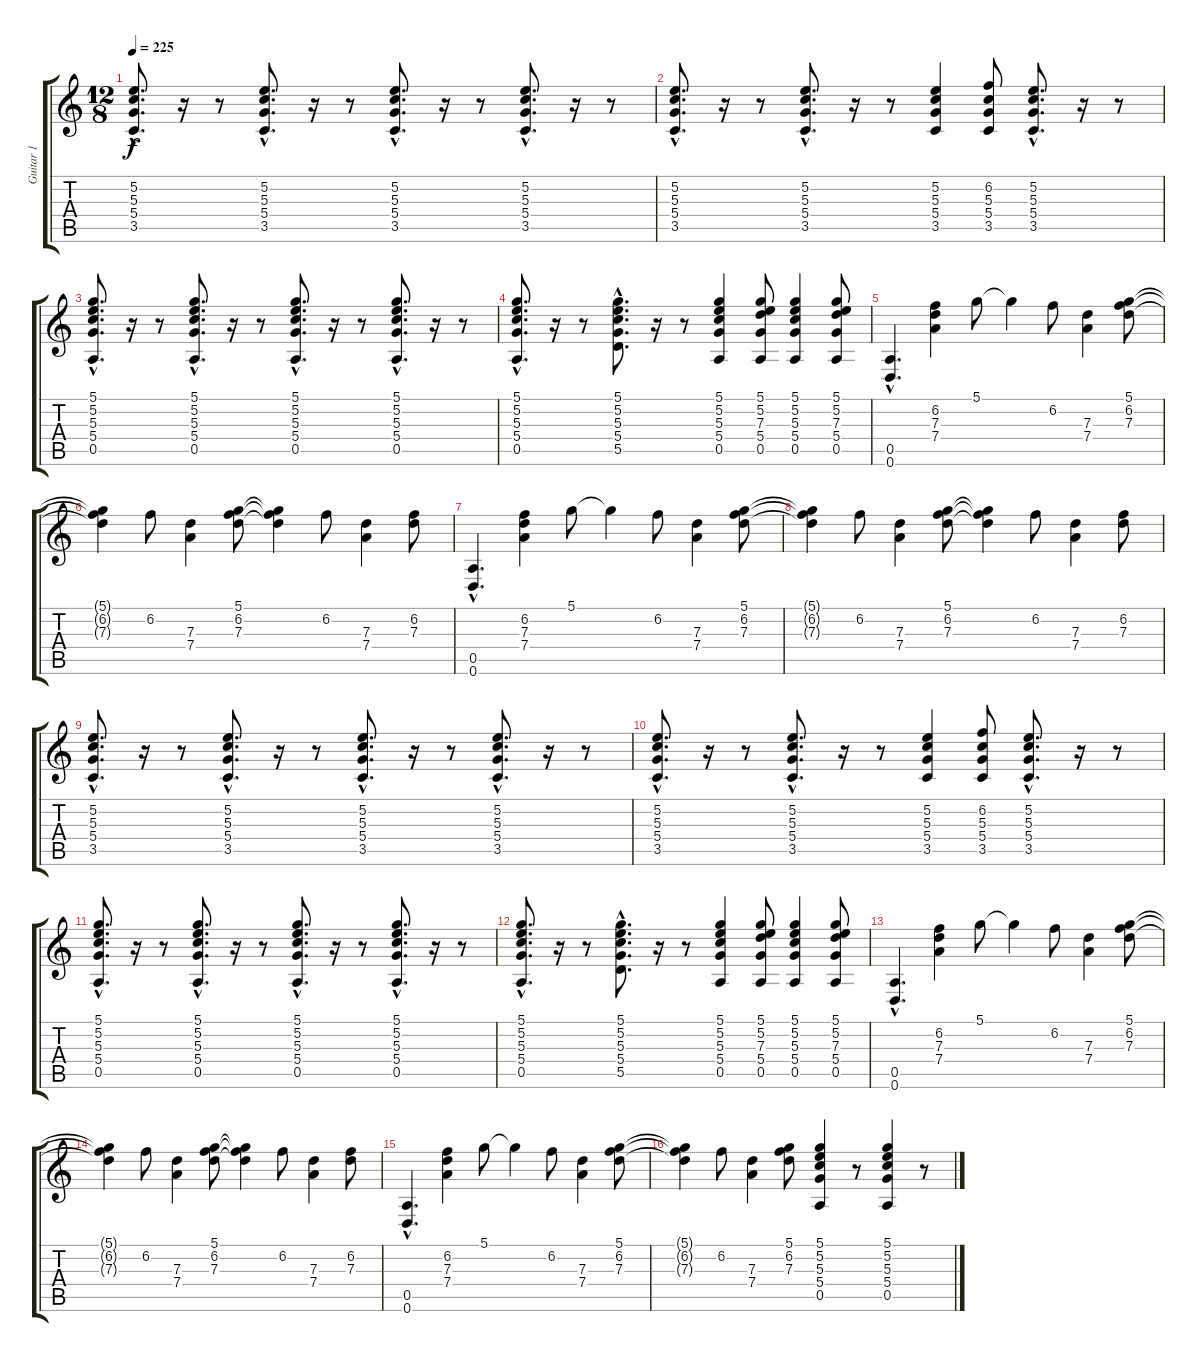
\track ("Guitar 1" "Guitar 1") {instrument electricguitarclean}
\staff {score tabs}
\tuning (D4 B3 G3 D3 A2 D2) {hide}
\ts (12 8)
\tempo 225
\clef g2
\ks c
(5.2{hac} 5.3{hac} 5.4{hac} 3.5{hac}).8{d dy f} r.16 r.8 (5.2{hac} 5.3{hac} 5.4{hac} 3.5{hac}).8{d} r.16 r.8 (5.2{hac} 5.3{hac} 5.4{hac} 3.5{hac}).8{d} r.16 r.8 (5.2{hac} 5.3{hac} 5.4{hac} 3.5{hac}).8{d} r.16 r.8 |
(5.2{hac} 5.3{hac} 5.4{hac} 3.5{hac}).8{d} r.16 r.8 (5.2{hac} 5.3{hac} 5.4{hac} 3.5{hac}).8{d} r.16 r.8 (5.2 5.3 5.4 3.5).4 (6.2 5.3 5.4 3.5).8 (5.2{hac} 5.3{hac} 5.4{hac} 3.5{hac}).8{d} r.16 r.8 |
(5.1{hac} 5.2{hac} 5.3{hac} 5.4{hac} 0.5{hac}).8{d} r.16 r.8 (5.1{hac} 5.2{hac} 5.3{hac} 5.4{hac} 0.5{hac}).8{d} r.16 r.8 (5.1{hac} 5.2{hac} 5.3{hac} 5.4{hac} 0.5{hac}).8{d} r.16 r.8 (5.1{hac} 5.2{hac} 5.3{hac} 5.4{hac} 0.5{hac}).8{d} r.16 r.8 |
(5.1{hac} 5.2{hac} 5.3{hac} 5.4{hac} 0.5{hac}).8{d} r.16 r.8 (5.1{hac} 5.2{hac} 5.3{hac} 5.4{hac} 5.5{hac}).8{d} r.16 r.8 (5.1 5.2 5.3 5.4 0.5).4 (5.1 5.2 7.3 5.4 0.5).8 (5.1 5.2 5.3 5.4 0.5).4 (5.1 5.2 7.3 5.4 0.5).8 |
(0.5{hac} 0.6{hac}).4{d} (6.2 7.3 7.4).4 5.1.8 5.1{t}.4 6.2.8 (7.3 7.4).4 (5.1 6.2 7.3).8 |
(5.1{t} 6.2{t} 7.3{t}).4 6.2.8 (7.3 7.4).4 (5.1 6.2 7.3).8 (5.1{t} 6.2{t} 7.3{t}).4 6.2.8 (7.3 7.4).4 (6.2 7.3).8 |
(0.5{hac} 0.6{hac}).4{d} (6.2 7.3 7.4).4 5.1.8 5.1{t}.4 6.2.8 (7.3 7.4).4 (5.1 6.2 7.3).8 |
(5.1{t} 6.2{t} 7.3{t}).4 6.2.8 (7.3 7.4).4 (5.1 6.2 7.3).8 (5.1{t} 6.2{t} 7.3{t}).4 6.2.8 (7.3 7.4).4 (6.2 7.3).8 |
(5.2{hac} 5.3{hac} 5.4{hac} 3.5{hac}).8{d} r.16 r.8 (5.2{hac} 5.3{hac} 5.4{hac} 3.5{hac}).8{d} r.16 r.8 (5.2{hac} 5.3{hac} 5.4{hac} 3.5{hac}).8{d} r.16 r.8 (5.2{hac} 5.3{hac} 5.4{hac} 3.5{hac}).8{d} r.16 r.8 |
(5.2{hac} 5.3{hac} 5.4{hac} 3.5{hac}).8{d} r.16 r.8 (5.2{hac} 5.3{hac} 5.4{hac} 3.5{hac}).8{d} r.16 r.8 (5.2 5.3 5.4 3.5).4 (6.2 5.3 5.4 3.5).8 (5.2{hac} 5.3{hac} 5.4{hac} 3.5{hac}).8{d} r.16 r.8 |
(5.1{hac} 5.2{hac} 5.3{hac} 5.4{hac} 0.5{hac}).8{d} r.16 r.8 (5.1{hac} 5.2{hac} 5.3{hac} 5.4{hac} 0.5{hac}).8{d} r.16 r.8 (5.1{hac} 5.2{hac} 5.3{hac} 5.4{hac} 0.5{hac}).8{d} r.16 r.8 (5.1{hac} 5.2{hac} 5.3{hac} 5.4{hac} 0.5{hac}).8{d} r.16 r.8 |
(5.1{hac} 5.2{hac} 5.3{hac} 5.4{hac} 0.5{hac}).8{d} r.16 r.8 (5.1{hac} 5.2{hac} 5.3{hac} 5.4{hac} 5.5{hac}).8{d} r.16 r.8 (5.1 5.2 5.3 5.4 0.5).4 (5.1 5.2 7.3 5.4 0.5).8 (5.1 5.2 5.3 5.4 0.5).4 (5.1 5.2 7.3 5.4 0.5).8 |
(0.5{hac} 0.6{hac}).4{d} (6.2 7.3 7.4).4 5.1.8 5.1{t}.4 6.2.8 (7.3 7.4).4 (5.1 6.2 7.3).8 |
(5.1{t} 6.2{t} 7.3{t}).4 6.2.8 (7.3 7.4).4 (5.1 6.2 7.3).8 (5.1{t} 6.2{t} 7.3{t}).4 6.2.8 (7.3 7.4).4 (6.2 7.3).8 |
(0.5{hac} 0.6{hac}).4{d} (6.2 7.3 7.4).4 5.1.8 5.1{t}.4 6.2.8 (7.3 7.4).4 (5.1 6.2 7.3).8 |
(5.1{t} 6.2{t} 7.3{t}).4 6.2.8 (7.3 7.4).4 (5.1 6.2 7.3).8 (5.1 5.2 5.3 5.4 0.5).4 r.8 (5.1 5.2 5.3 5.4 0.5).4 r.8
